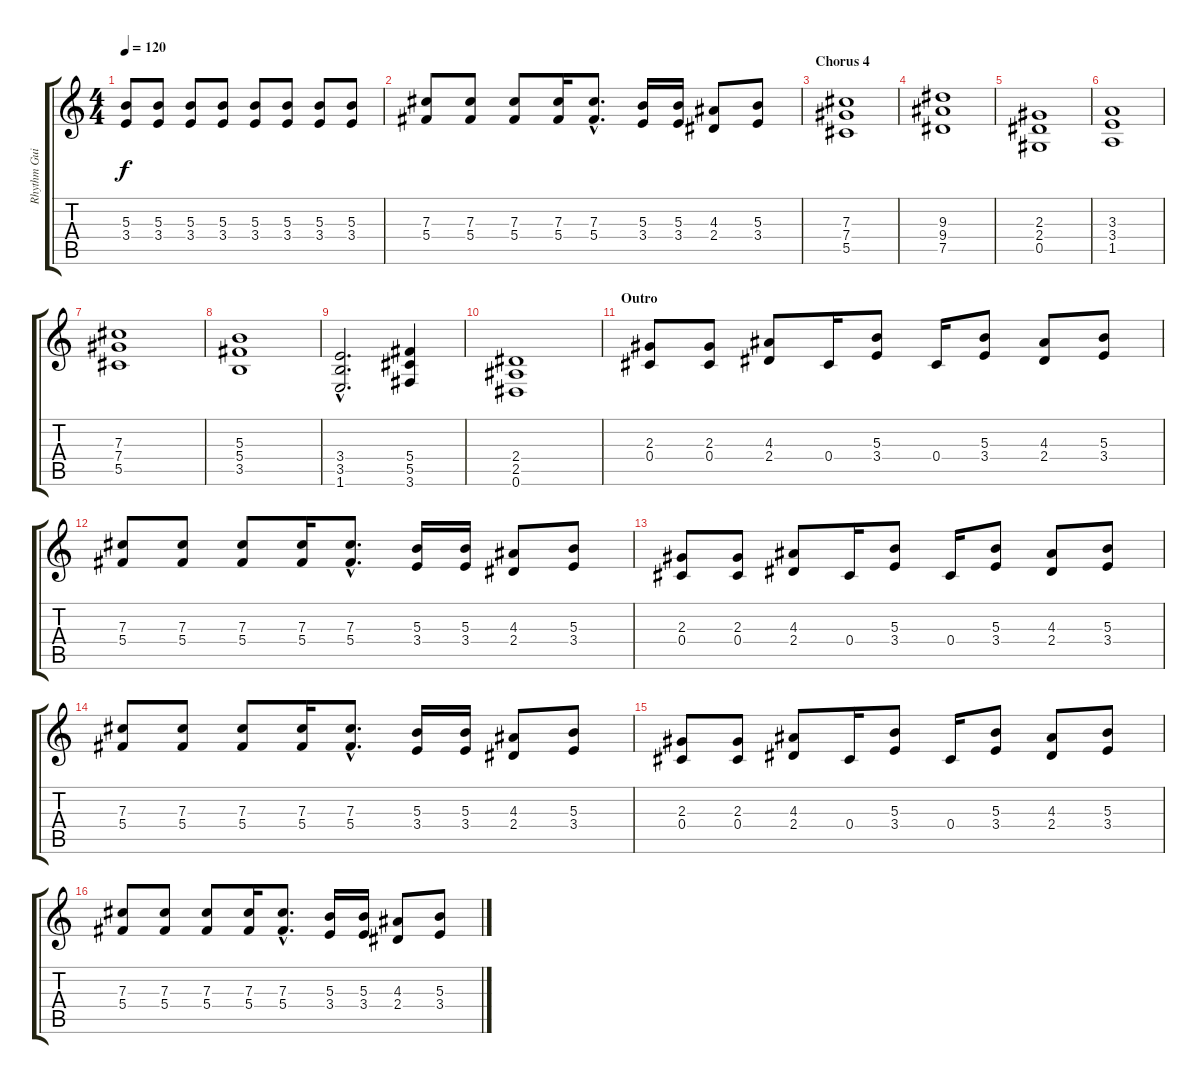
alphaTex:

\track ("Rhythm Guitar" "Rhythm Gui") {instrument distortionguitar}
\staff {score tabs}
\tuning (Eb4 Bb3 Gb3 Db3 Ab2 Eb2) {hide}
\ts (4 4)
\tempo 120
\clef g2
\ks c
(5.3 3.4).8{dy f} (5.3 3.4).8 (5.3 3.4).8 (5.3 3.4).8 (5.3 3.4).8 (5.3 3.4).8 (5.3 3.4).8 (5.3 3.4).8 |
(7.3 5.4).8 (7.3 5.4).8 (7.3 5.4).8 (7.3 5.4).16 (7.3{hac} 5.4{hac}).8{d} (5.3 3.4).16 (5.3 3.4).16 (4.3 2.4).8 (5.3 3.4).8 |
\section ("" "Chorus 4")
(7.3 7.4 5.5).1 |
(9.3 9.4 7.5).1 |
(2.3 2.4 0.5).1 |
(3.3 3.4 1.5).1 |
(7.3 7.4 5.5).1 |
(5.3 5.4 3.5).1 |
(3.4{hac} 3.5{hac} 1.6{hac}).2{d} (5.4 5.5 3.6).4 |
(2.4 2.5 0.6).1 |
\section ("" "Outro")
(2.3 0.4).8 (2.3 0.4).8 (4.3 2.4).8 0.4.16 (5.3 3.4).8 0.4.16 (5.3 3.4).8 (4.3 2.4).8 (5.3 3.4).8 |
(7.3 5.4).8 (7.3 5.4).8 (7.3 5.4).8 (7.3 5.4).16 (7.3{hac} 5.4{hac}).8{d} (5.3 3.4).16 (5.3 3.4).16 (4.3 2.4).8 (5.3 3.4).8 |
(2.3 0.4).8 (2.3 0.4).8 (4.3 2.4).8 0.4.16 (5.3 3.4).8 0.4.16 (5.3 3.4).8 (4.3 2.4).8 (5.3 3.4).8 |
(7.3 5.4).8 (7.3 5.4).8 (7.3 5.4).8 (7.3 5.4).16 (7.3{hac} 5.4{hac}).8{d} (5.3 3.4).16 (5.3 3.4).16 (4.3 2.4).8 (5.3 3.4).8 |
(2.3 0.4).8 (2.3 0.4).8 (4.3 2.4).8 0.4.16 (5.3 3.4).8 0.4.16 (5.3 3.4).8 (4.3 2.4).8 (5.3 3.4).8 |
(7.3 5.4).8 (7.3 5.4).8 (7.3 5.4).8 (7.3 5.4).16 (7.3{hac} 5.4{hac}).8{d} (5.3 3.4).16 (5.3 3.4).16 (4.3 2.4).8 (5.3 3.4).8
